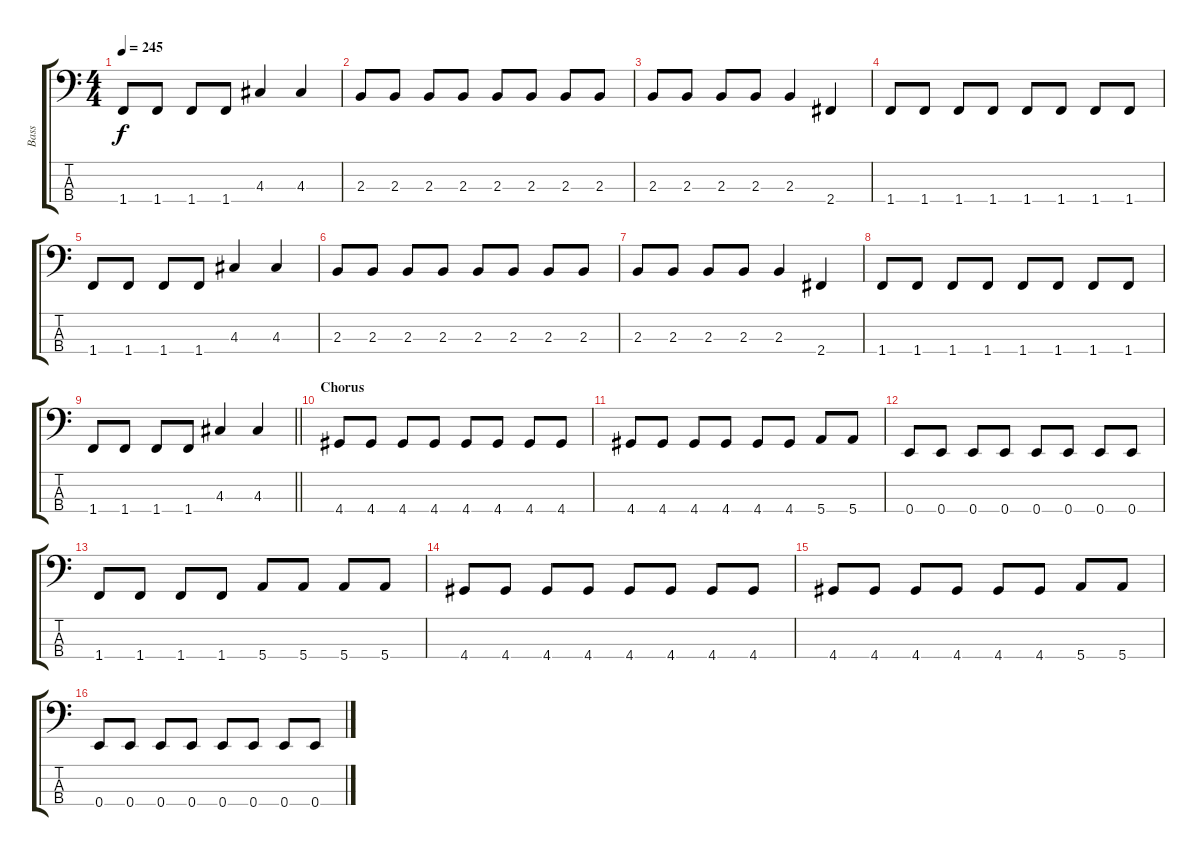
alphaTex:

\track ("Bass" "Bass") {instrument electricbasspick}
\staff {score tabs}
\tuning (G2 D2 A1 E1) {hide}
\ts (4 4)
\tempo 245
\clef f4
\ks c
1.4.8{dy f} 1.4.8 1.4.8 1.4.8 4.3.4 4.3.4 |
2.3.8 2.3.8 2.3.8 2.3.8 2.3.8 2.3.8 2.3.8 2.3.8 |
2.3.8 2.3.8 2.3.8 2.3.8 2.3.4 2.4.4 |
1.4.8 1.4.8 1.4.8 1.4.8 1.4.8 1.4.8 1.4.8 1.4.8 |
1.4.8 1.4.8 1.4.8 1.4.8 4.3.4 4.3.4 |
2.3.8 2.3.8 2.3.8 2.3.8 2.3.8 2.3.8 2.3.8 2.3.8 |
2.3.8 2.3.8 2.3.8 2.3.8 2.3.4 2.4.4 |
1.4.8 1.4.8 1.4.8 1.4.8 1.4.8 1.4.8 1.4.8 1.4.8 |
\barLineRight lightlight
1.4.8 1.4.8 1.4.8 1.4.8 4.3.4 4.3.4 |
\section ("" "Chorus")
4.4.8 4.4.8 4.4.8 4.4.8 4.4.8 4.4.8 4.4.8 4.4.8 |
4.4.8 4.4.8 4.4.8 4.4.8 4.4.8 4.4.8 5.4.8 5.4.8 |
0.4.8 0.4.8 0.4.8 0.4.8 0.4.8 0.4.8 0.4.8 0.4.8 |
1.4.8 1.4.8 1.4.8 1.4.8 5.4.8 5.4.8 5.4.8 5.4.8 |
4.4.8 4.4.8 4.4.8 4.4.8 4.4.8 4.4.8 4.4.8 4.4.8 |
4.4.8 4.4.8 4.4.8 4.4.8 4.4.8 4.4.8 5.4.8 5.4.8 |
0.4.8 0.4.8 0.4.8 0.4.8 0.4.8 0.4.8 0.4.8 0.4.8
